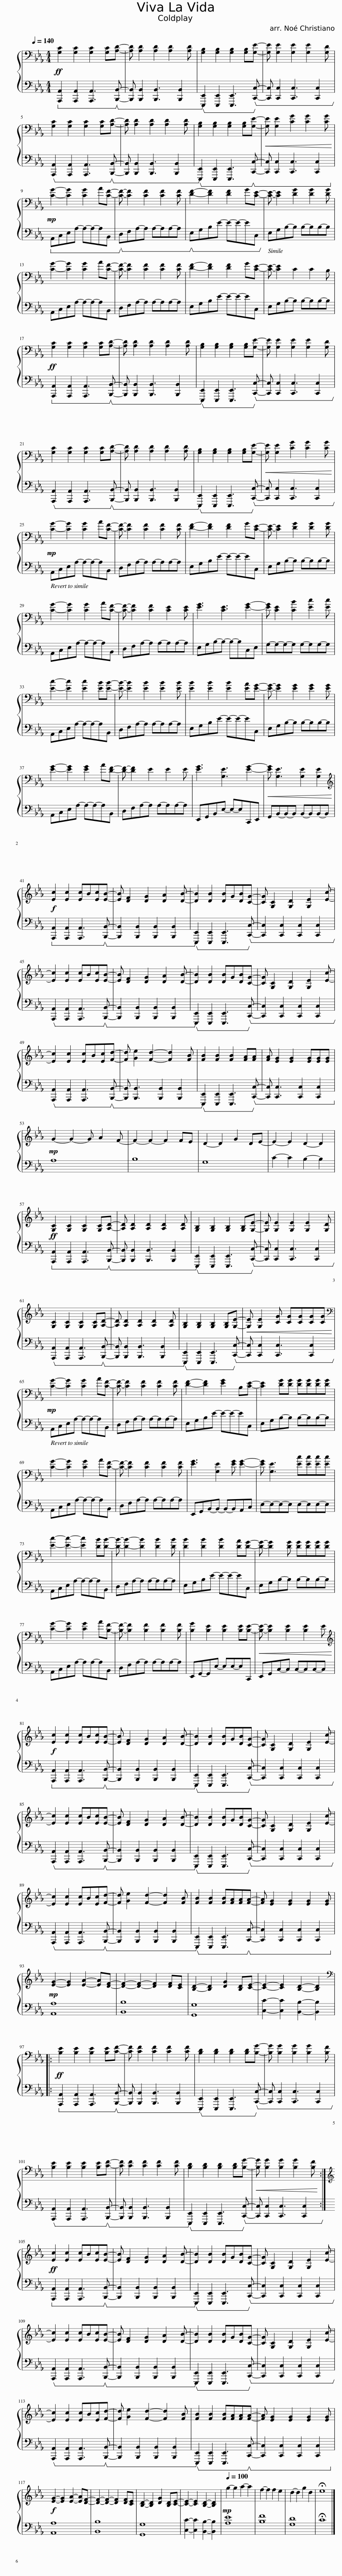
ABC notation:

X:1
%%score { 1 | 2 }
L:1/8
Q:1/4=140
M:4/4
I:linebreak $
K:Eb
V:1 bass
V:2 bass
V:1
!ff! [G,C]2 [G,C]2 [G,C]2 [G,C][A,D]- | [A,D] [A,D]2 [A,D]2 [A,D]2 [A,D] | [G,B,]2 [G,B,]2 [G,B,]2 [G,B,][G,E]- | [G,E] [G,E]2 [G,E]2 [G,E]2 [G,D] |$ [G,C]2 [G,C]2 [G,C]2 [G,C][A,D]- | %5
 [A,D] [A,D]2 [A,D]2 [A,D]2 [A,D] | [G,B,]2 [G,B,]2 [G,B,]2 [G,B,][G,E]- |!<(! [G,E] [G,E]2 [CG]2 [CG]2 [CG]!<)! |$!mp! [CG]2- [CG]2 [CG]2 A[CF]- | [CF]- [CF]2 [CF]2 [CF]2 [CF] | %10
 [DF]2- [DF]2 [DF]2 G[CE]- | [CE]- [CE]2 [DG]2 [DG]2 [DG] |$ [CG]2- [CG]2 [CG]2 A[CF]- | [CF]- [CF]2 [CF]2 [CF]2 [CF] | [DF]2- [DF]2 [DF]2 G[CE]- | %15
 [CE]- [CE]2 C2 C2 B, |$!ff! [G,C]2 [G,C]2 [G,C]2 [G,C][A,D]- | [A,D] [A,D]2 [A,D]2 [A,D]2 [A,D] | [G,B,]2 [G,B,]2 [G,B,]2 [G,B,][G,E]- | [G,E] [G,E]2 [G,E]2 [G,E]2 [G,D] |$ %20
 [G,C]2 [G,C]2 [G,C]2 [G,C][A,D]- | [A,D] [A,D]2 [A,D]2 [A,D]2 [A,D] | [G,B,]2 [G,B,]2 [G,B,]2 [G,B,][G,E]- |!<(! [G,E] [G,E]2 [CG]2 [CG]2 [CG]!<)! |$!mp! [CG]2- [CG]2 [CG]2 A[CF]- | %25
 [CF]- [CF]2 [CF]2 [CF]2 [CF] | [DF]2- [DF]2 [DF]2 G[CE]- | [CE]- [CE]2 [DG]2 [DG]2 [DG] |$ [CG]2- [CG]2 [CG]2 A[CF]- | [CF]- [CF]2 [CF]2 [CE]2 [CE] | %30
 [EG]3 [CE]3 [EG]2- | [EG] [CE]2 [CB]2 [Ec]2 [Ec] |$ [Ec]2- [Ec]2 [Ec]2 [EB][EB]- | [EB]- [EB]2 [EB]2 [EB]2 [EB] | [EB]2 [EB]2 [EB]2 [EA][EG]- | %35
 [EG]- [EG]2 [EG]2 [EG]2 [EG] |$ [EG]2- [EG]2 [EG]2 A[DF]- | [DF]- [DF]2 E2 E2 E | [EG]3 [G,E]3 [EG]2- |!<(! [EG] [G,E]3 [G,E]2 [G,E]2!<)! |$ %40
[K:treble]!f! [Ec]2 [Ec]2 [Ec]B[Ec][EB]- | [EB] [DF]2 [DG]2 [DA]2 [DB]- | [DB]2 [DB]2 [DB]G[DB][CG]- | [CG] [G,C]2 [G,D]2 [G,E]2 [Ec]- |$ [Ec]2 [Ec]2 [Ec]B[Ec][EB]- | %45
 [EB] [DF]2 [DG]2 [DA]2 [DB]- | [DB]2 [DB]2 [DB]G[DB][CG]- | [CG] [G,C]2 [G,D]2 [G,E]2 [Ec]- |$ [Ec]2 [Ec]2 [Ec]B[Ec][Fd]- | [Fd] [Ge]2 [Fd]2- [Fd]2 [FB] | %50
 [FB]2 [FB]2 [FB]2 [FA][FA] | [FA] [EG]2 [EG]2 [EG][EG][EG] |$!mp! G2- G2- G A2 F- | F2- F2- F2 FE | D2- D2 G2 DE- | %55
 E2- E2 D2- D2 |$!ff! [G,C]2 [G,C]2 [G,C]2 [G,C][A,D]- | [A,D] [A,D]2 [A,D]2 [A,D]2 [A,D] | [G,B,]2 [G,B,]2 [G,B,]2 [G,B,][G,E]- | [G,E] [G,E]2 [G,E]2 [G,E]2 [G,D] |$ %60
 [G,C]2 [G,C]2 [G,C]2 [G,C][A,D]- | [A,D] [A,D]2 [A,D]2 [A,D]2 [A,D] | [G,B,]2 [G,B,]2 [G,B,]2 [G,B,][G,E]- |!<(! [G,E] [G,E]2 [CG] [CG][CG][CG][CG]!<)! |$[K:bass]!mp! [CG]2- [CG]2 [CG]2 A[CF]- | %65
 [CF]- [CF]2 [CF]2 [CF]2 [CF] | [DF]2- [DF]2 [EG]2 B,[CE]- | [CE]2 [DG][DG] [DG][DG][DG][DG] |$ [CG]2- [CG]2 [CG]2 A[CF]- | [CF]- [CF]2 [CF]2 [CF]2 [CF] | %70
 [EG]3 [G,E]2 [EG] [EG]2- | [EG] [G,E]3 [Ec][Ec][Ec][Ec] |$ [Ec]2- [Ec]2- [Ec]2 [DB][DB]- | [DB]- [DB]2- [DB]2 [DB]2 [DB] | [DB]2 [DB]2 [DB]2 [DA][DG]- | %75
 [DG]- [DG]2 [DG] [DG][DG][DG][DG] |$ [CG]2- [CG]2 [CG]2 A[B,F]- | [B,F]- [B,F]2 [B,F]2 [B,F]2 [B,F] | [B,G]2 [B,E]2 [B,E]2 [B,E][B,E]- |!<(! [B,E]- [B,E]2 [B,E]2 [B,E]2 E!<)! |$ %80
[K:treble]!f! [Ec]2 [Ec]2 [Ec]B[Ec][EB]- | [EB] [DF]2 [DG]2 [DA]2 [DB]- | [DB]2 [DB]2 [DB]G[DB][CG]- | [CG] [G,C]2 [G,D]2 [G,E]2 [Ec]- |$ [Ec]2 [Ec]2 [Ec]B[Ec][EB]- | %85
 [EB] [DF]2 [DG]2 [DA]2 [DB]- | [DB]2 [DB]2 [DB]G[DB][CG]- | [CG] [G,C]2 [G,D]2 [G,E]2 [Ec]- |$ [Ec]2 [Ec]2 [Ec]B[Ec][Fd]- | [Fd] [Ge]2 [Fd]2- [Fd]2 [FB] | %90
 [FB]2 [FB]2 [FB][FA][FA][FA]- | [FA] [EG]2 [EG]2 [EG]2 [EG] |$!mp! [EG]2- [EG]2 [EA]2- [EA][DF]- | [DF]2- [DF]2- [DF]2 [DF][CE] | [B,D]2- [B,D]2 [DG]2 [B,D][CE]- | %95
 [CE]2- [CE]2 [B,D]2- [B,D]2 |:$[K:]!ff! [G,C]2 [G,C]2 [G,C]2 [G,C][A,D]- | [A,D] [A,D]2 [A,D]2 [A,D]2 [A,D] | [G,B,]2 [G,B,]2 [G,B,]2 [G,B,][G,E]- | [G,E] [G,E]2 [G,E]2 [G,E]2 [G,D] |$ %100
 [G,C]2 [G,C]2 [G,C]2 [G,C][A,D]- | [A,D] [A,D]2 [A,D]2 [A,D]2 [A,D] | [G,B,]2 [G,B,]2 [G,B,]2 [G,B,][G,E]- |!<(! [G,E] [G,E]2 [G,E]2 [G,E]2 [G,D]!<)! :|$[K:treble]!ff! [Ec]2 [Ec]2 [Ec]B[Ec][EB]- | %105
 [EB] [DF]2 [DG]2 [DA]2 [DB]- | [DB]2 [DB]2 [DB]G[DB][CG]- | [CG] [G,C]2 [G,D]2 [G,E]2 [Ec]- |$ [Ec]2 [Ec]2 [Ec]B[Ec][EB]- | [EB] [DF]2 [DG]2 [DA]2 [DB]- | %110
 [DB]2 [DB]2 [DB]G[DB][CG]- | [CG] [G,C]2 [G,D]2 [G,E]2 [Ec]- |$ [Ec]2 [Ec]2 [Ec]B[Ec][Fd]- | [Fd] [Ge]2 [Fd]2- [Fd]2 [FB] | [FB]2 [FB]2 [FB][FA][FA][FA]- | %115
 [FA] [EG]2 [EG]2 [EG]2 [EG] |$!f! [EG]2- [EG]2 [EA]2- [EA][DF]- | [DF]2- [DF]2- [DF]2 [DF][CE] | [B,D]2- [B,D]2 [DG]2 [B,D][CE]- | [CE]2- [CE]2 [B,D]2- [B,D]2 | %120
[Q:1/4=100]!mp! g2- g2 a2- a2 | f2- f2 f2 e2 | d2- d2 g2 d2 | !fermata!e8 |] %124
V:2
!ped! [A,,,A,,]2 [A,,,A,,]2 [A,,,A,,]3!ped-up!!ped! [B,,,B,,]- | [B,,,B,,] [B,,,B,,]2 [B,,,B,,]3 [B,,,B,,]2!ped-up! |!ped! [E,,,E,,]2 [E,,,E,,]2 [E,,,E,,]3!ped-up!!ped! [C,,C,]- | [C,,C,] [C,,C,]2 [C,,C,]3 [C,,C,]2!ped-up! |$!ped! [A,,,A,,]2 [A,,,A,,]2 [A,,,A,,]3!ped-up!!ped! [B,,,B,,]- | %5
 [B,,,B,,] [B,,,B,,]2 [B,,,B,,]3 [B,,,B,,]2!ped-up! |!ped! [E,,,E,,]2 [E,,,E,,]2 [E,,,E,,]3!ped-up!!ped! [C,,C,]- | [C,,C,] [C,,C,]2 [C,,C,]3 [C,,C,]2!ped-up! |$!ped! A,,C,E,A,- A,-A,-A,B,,!ped-up! |!ped! D,F,A,-A, A,-A,A,-A,!ped-up! | %10
!ped! E,G,B,E- E-E-EC,!ped-up! |!ped! E,G,B,-B, B,-B,B,-B,!ped-up! |$!ped! A,,C,E,A,- A,-A,-A,B,,!ped-up! |!ped! D,F,A,-A, A,-A,A,-A,!ped-up! |!ped! E,G,B,E- E-E-EC,!ped-up! | %15
!ped! E,G,B,-B, B,-B,B,-B,!ped-up! |$!ped! [A,,,A,,]2 [A,,,A,,]2 [A,,,A,,]3!ped-up!!ped! [B,,,B,,]- | [B,,,B,,] [B,,,B,,]2 [B,,,B,,]3 [B,,,B,,]2!ped-up! |!ped! [E,,,E,,]2 [E,,,E,,]2 [E,,,E,,]3!ped-up!!ped! [C,,C,]- | [C,,C,] [C,,C,]2 [C,,C,]3 [C,,C,]2!ped-up! |$ %20
!ped! [A,,,A,,]2 [A,,,A,,]2 [A,,,A,,]3!ped-up!!ped! [B,,,B,,]- | [B,,,B,,] [B,,,B,,]2 [B,,,B,,]3 [B,,,B,,]2!ped-up! |!ped! [E,,,E,,]2 [E,,,E,,]2 [E,,,E,,]3!ped-up!!ped! [C,,C,]- | [C,,C,] [C,,C,]2 [C,,C,]3 [C,,C,]2!ped-up! |$!ped! A,,C,E,A,- A,-A,-A,B,,!ped-up! | %25
!ped! D,F,A,-A, A,-A,A,-A,!ped-up! |!ped! E,G,B,E- E-E-EC,!ped-up! |!ped! E,G,B,-B, B,-B,B,-B,!ped-up! |$!ped! A,,C,E,A,- A,-A,-A,B,,!ped-up! |!ped! D,F,A,-A, A,-A,A,-A,!ped-up! | %30
!ped! E,G,B,-B,- B,-B,C,E,!ped-up! |!ped! G,-G,-G,-G, G,-G,G,-G,!ped-up! |$!ped! A,,C,E,A,- A,-A,-A,B,,!ped-up! |!ped! D,F,A,-A, A,-A,A,-A,!ped-up! |!ped! E,G,B,E- E-E-EC,!ped-up! | %35
!ped! E,G,B,-B, B,-B,B,-B,!ped-up! |$!ped! A,,C,E,A,- A,-A,-A,B,,!ped-up! |!ped! D,F,A,-A, A,-A,A,-A,!ped-up! |!ped! E,,G,,B,,E,- E,-E,C,,E,,!ped-up! |!ped! G,,B,,-B,,-B,, B,,-B,,B,,-B,,!ped-up! |$ %40
!ped! [A,,,A,,]2 [A,,,A,,]2 [A,,,A,,]3!ped-up!!ped! [B,,,B,,]- | [B,,,B,,]2 [B,,,B,,]2 [B,,,B,,]2 [B,,,B,,]2!ped-up! |!ped! [E,,,E,,]2 [E,,,E,,]2 [E,,,E,,]3!ped-up!!ped! [C,,C,]- | [C,,C,]2 [C,,C,]2 [C,,C,]2 [C,,C,]2!ped-up! |$!ped! [A,,,A,,]2 [A,,,A,,]2 [A,,,A,,]3!ped-up!!ped! [B,,,B,,]- | %45
 [B,,,B,,]2 [B,,,B,,]2 [B,,,B,,]2 [B,,,B,,]2!ped-up! |!ped! [E,,,E,,]2 [E,,,E,,]2 [E,,,E,,]3!ped-up!!ped! [C,,C,]- | [C,,C,]2 [C,,C,]2 [C,,C,]2 [C,,C,]2!ped-up! |$!ped! [A,,,A,,]2 [A,,,A,,]2 [A,,,A,,]3!ped-up!!ped! [B,,,B,,]- | [B,,,B,,] [B,,,B,,]3 [B,,,B,,]2 [B,,,B,,]2!ped-up! | %50
!ped! [E,,,E,,]2 [E,,,E,,]2 [E,,,E,,]3!ped-up!!ped! [C,,C,]- | [C,,C,] [C,,C,]3 [C,,C,]2 [C,,C,]2!ped-up! |$ A,8 | B,8 | G,8 | %55
 C2- C2 B,2- B,2 |$!ped! [A,,,A,,]2 [A,,,A,,]2 [A,,,A,,]3!ped-up!!ped! [B,,,B,,]- | [B,,,B,,] [B,,,B,,]2 [B,,,B,,]3 [B,,,B,,]2!ped-up! |!ped! [E,,,E,,]2 [E,,,E,,]2 [E,,,E,,]3!ped-up!!ped! [C,,C,]- | [C,,C,] [C,,C,]2 [C,,C,]3 [C,,C,]2!ped-up! |$ %60
!ped! [A,,,A,,]2 [A,,,A,,]2 [A,,,A,,]3!ped-up!!ped! [B,,,B,,]- | [B,,,B,,] [B,,,B,,]2 [B,,,B,,]3 [B,,,B,,]2!ped-up! |!ped! [E,,,E,,]2 [E,,,E,,]2 [E,,,E,,]3!ped-up!!ped! [C,,C,]- | [C,,C,] [C,,C,]2 [C,,C,]3 [C,,C,]2!ped-up! |$!ped! A,,C,E,A,- A,-A,-A,B,,!ped-up! | %65
!ped! D,F,A,-A, A,-A,A,-A,!ped-up! |!ped! E,G,B,E- E-E-EC,!ped-up! |!ped! E,G,B,-B, B,-B,B,-B,!ped-up! |$!ped! A,,C,E,A,- A,-A,-A,B,,!ped-up! |!ped! D,F,A,-A, A,-A,A,-A,!ped-up! | %70
!ped! E,,G,,B,,-B,,- B,,-B,,A,,C,!ped-up! |!ped! E,-E,-E,-E, E,-E,E,-E,!ped-up! |$!ped! A,,C,E,A,- A,-A,-A,B,,!ped-up! |!ped! D,F,A,-A, A,-A,A,-A,!ped-up! |!ped! E,G,B,E- E-E-EC,!ped-up! | %75
!ped! E,G,B,-B, B,-B,B,-B,!ped-up! |$!ped! A,,C,E,A,- A,A,-A,B,,!ped-up! |!ped! D,F,A,-A, A,-A,A,-A,!ped-up! |!ped! E,,G,,-G,,E,- E,E,-E,C,,!ped-up! |!ped! E,,G,,C,-C, C,-C,C,-C,!ped-up! |$ %80
!ped! [A,,,A,,]2 [A,,,A,,]2 [A,,,A,,]3!ped-up!!ped! [B,,,B,,]- | [B,,,B,,]2 [B,,,B,,]2 [B,,,B,,]2 [B,,,B,,]2!ped-up! |!ped! [E,,,E,,]2 [E,,,E,,]2 [E,,,E,,]3!ped-up!!ped! [C,,C,]- | [C,,C,]2 [C,,C,]2 [C,,C,]2 [C,,C,]2!ped-up! |$!ped! [A,,,A,,]2 [A,,,A,,]2 [A,,,A,,]3!ped-up!!ped! [B,,,B,,]- | %85
 [B,,,B,,]2 [B,,,B,,]2 [B,,,B,,]2 [B,,,B,,]2!ped-up! |!ped! [E,,,E,,]2 [E,,,E,,]2 [E,,,E,,]3!ped-up!!ped! [C,,C,]- | [C,,C,]2 [C,,C,]2 [C,,C,]2 [C,,C,]2!ped-up! |$!ped! [A,,,A,,]2 [A,,,A,,]2 [A,,,A,,]3!ped-up!!ped! [B,,,B,,]- | [B,,,B,,]2 [B,,,B,,]2 [B,,,B,,]2 [B,,,B,,]2!ped-up! | %90
!ped! [E,,,E,,]2 [E,,,E,,]2 [E,,,E,,]3!ped-up!!ped! [C,,C,]- | [C,,C,]2 [C,,C,]2 [C,,C,]2 [C,,C,]2!ped-up! |$ [A,,A,]8 | [B,,B,]8 | [G,,G,]8 | %95
 [C,C]2- [C,C]2 [B,,B,]2- [B,,B,]2 |:$!ped! [A,,,A,,]2 [A,,,A,,]2 [A,,,A,,]3!ped-up!!ped! [B,,,B,,]- | [B,,,B,,] [B,,,B,,]2 [B,,,B,,]3 [B,,,B,,]2!ped-up! |!ped! [E,,,E,,]2 [E,,,E,,]2 [E,,,E,,]3!ped-up!!ped! [C,,C,]- | [C,,C,] [C,,C,]2 [C,,C,]3 [C,,C,]2!ped-up! |$ %100
!ped! [A,,,A,,]2 [A,,,A,,]2 [A,,,A,,]3!ped-up!!ped! [B,,,B,,]- | [B,,,B,,] [B,,,B,,]2 [B,,,B,,]3 [B,,,B,,]2!ped-up! |!ped! [E,,,E,,]2 [E,,,E,,]2 [E,,,E,,]3!ped-up!!ped! [C,,C,]- | [C,,C,] [C,,C,]2 [C,,C,]3 [C,,C,]2!ped-up! :|$!ped! [A,,,A,,]2 [A,,,A,,]2 [A,,,A,,]3!ped-up!!ped! [B,,,B,,]- | %105
 [B,,,B,,]2 [B,,,B,,]2 [B,,,B,,]2 [B,,,B,,]2!ped-up! |!ped! [E,,,E,,]2 [E,,,E,,]2 [E,,,E,,]3!ped-up!!ped! [C,,C,]- | [C,,C,]2 [C,,C,]2 [C,,C,]2 [C,,C,]2!ped-up! |$!ped! [A,,,A,,]2 [A,,,A,,]2 [A,,,A,,]3!ped-up!!ped! [B,,,B,,]- | [B,,,B,,]2 [B,,,B,,]2 [B,,,B,,]2 [B,,,B,,]2!ped-up! | %110
!ped! [E,,,E,,]2 [E,,,E,,]2 [E,,,E,,]3!ped-up!!ped! [C,,C,]- | [C,,C,]2 [C,,C,]2 [C,,C,]2 [C,,C,]2!ped-up! |$!ped! [A,,,A,,]2 [A,,,A,,]2 [A,,,A,,]3!ped-up!!ped! [B,,,B,,]- | [B,,,B,,]2 [B,,,B,,]2 [B,,,B,,]2 [B,,,B,,]2!ped-up! |!ped! [E,,,E,,]2 [E,,,E,,]2 [E,,,E,,]3!ped-up!!ped! [C,,C,]- | %115
 [C,,C,]2 [C,,C,]2 [C,,C,]2 [C,,C,]2!ped-up! |$ [A,,A,]8 | [B,,B,]8 | [G,,G,]8 | [C,C]2- [C,C]2 [B,,B,]2- [B,,B,]2 | %120
!ped! [A,E]8!ped-up! |!ped! [B,F]8!ped-up! |!ped! [G,D]8!ped-up! |!ped! !fermata!C8!ped-up! |] %124
